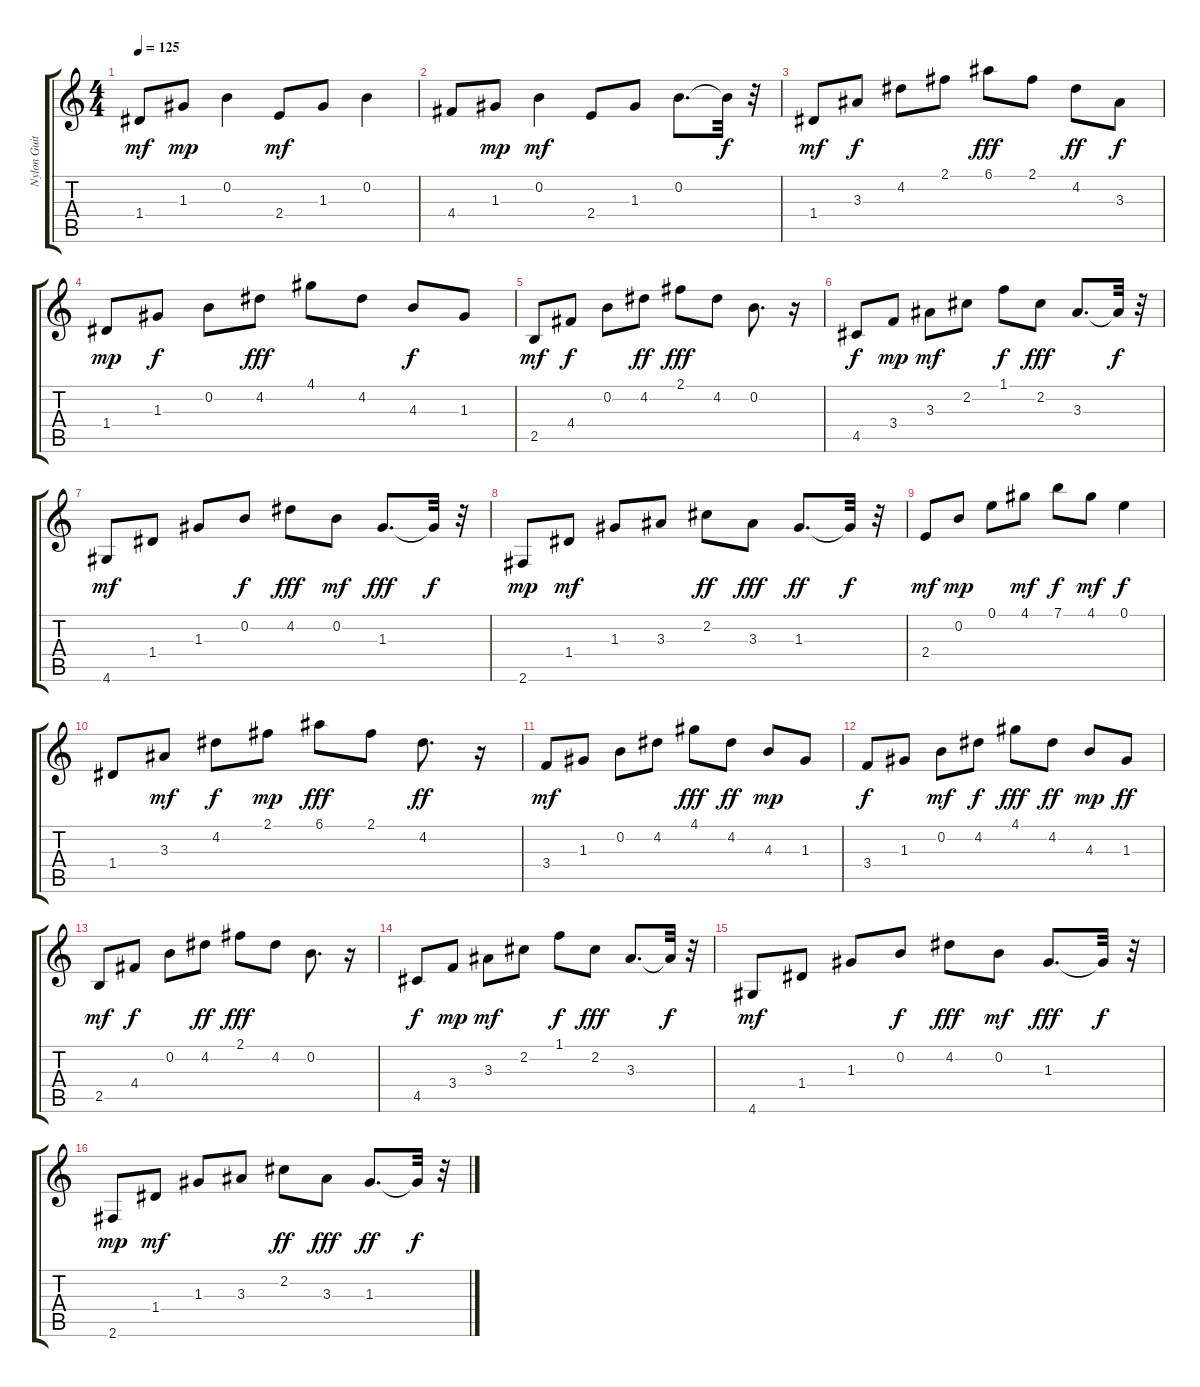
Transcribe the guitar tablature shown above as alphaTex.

\track ("Nylon Guitar/Lead Double" "Nylon Guit") {instrument acousticguitarnylon}
\staff {score tabs}
\tuning (E4 B3 G3 D3 A2 E2) {hide}
\ts (4 4)
\tempo 125
\clef g2
\ks c
1.4.8{dy mf} 1.3.8{dy mp} 0.2.4 2.4.8{dy mf} 1.3.8 0.2.4 |
4.4.8 1.3.8{dy mp} 0.2.4{dy mf} 2.4.8 1.3.8 0.2.8{d} 0.2{t}.32{dy f} r.32 |
1.4.8{dy mf} 3.3.8{dy f} 4.2.8 2.1.8 6.1.8{dy fff} 2.1.8 4.2.8{dy ff} 3.3.8{dy f} |
1.4.8{dy mp} 1.3.8{dy f} 0.2.8 4.2.8{dy fff} 4.1.8 4.2.8 4.3.8{dy f} 1.3.8 |
2.5.8{dy mf} 4.4.8{dy f} 0.2.8 4.2.8{dy ff} 2.1.8{dy fff} 4.2.8 0.2.8{d} r.16 |
4.5.8{dy f} 3.4.8{dy mp} 3.3.8{dy mf} 2.2.8 1.1.8{dy f} 2.2.8{dy fff} 3.3.8{d} 3.3{t}.32{dy f} r.32 |
4.6.8{dy mf} 1.4.8 1.3.8 0.2.8{dy f} 4.2.8{dy fff} 0.2.8{dy mf} 1.3.8{d dy fff} 1.3{t}.32{dy f} r.32 |
2.6.8{dy mp} 1.4.8{dy mf} 1.3.8 3.3.8 2.2.8{dy ff} 3.3.8{dy fff} 1.3.8{d dy ff} 1.3{t}.32{dy f} r.32 |
2.4.8{dy mf} 0.2.8{dy mp} 0.1.8 4.1.8{dy mf} 7.1.8{dy f} 4.1.8{dy mf} 0.1.4{dy f} |
1.4.8 3.3.8{dy mf} 4.2.8{dy f} 2.1.8{dy mp} 6.1.8{dy fff} 2.1.8 4.2.8{d dy ff} r.16 |
3.4.8{dy mf} 1.3.8 0.2.8 4.2.8 4.1.8{dy fff} 4.2.8{dy ff} 4.3.8{dy mp} 1.3.8 |
3.4.8{dy f} 1.3.8 0.2.8{dy mf} 4.2.8{dy f} 4.1.8{dy fff} 4.2.8{dy ff} 4.3.8{dy mp} 1.3.8{dy ff} |
2.5.8{dy mf} 4.4.8{dy f} 0.2.8 4.2.8{dy ff} 2.1.8{dy fff} 4.2.8 0.2.8{d} r.16 |
4.5.8{dy f} 3.4.8{dy mp} 3.3.8{dy mf} 2.2.8 1.1.8{dy f} 2.2.8{dy fff} 3.3.8{d} 3.3{t}.32{dy f} r.32 |
4.6.8{dy mf} 1.4.8 1.3.8 0.2.8{dy f} 4.2.8{dy fff} 0.2.8{dy mf} 1.3.8{d dy fff} 1.3{t}.32{dy f} r.32 |
2.6.8{dy mp} 1.4.8{dy mf} 1.3.8 3.3.8 2.2.8{dy ff} 3.3.8{dy fff} 1.3.8{d dy ff} 1.3{t}.32{dy f} r.32
